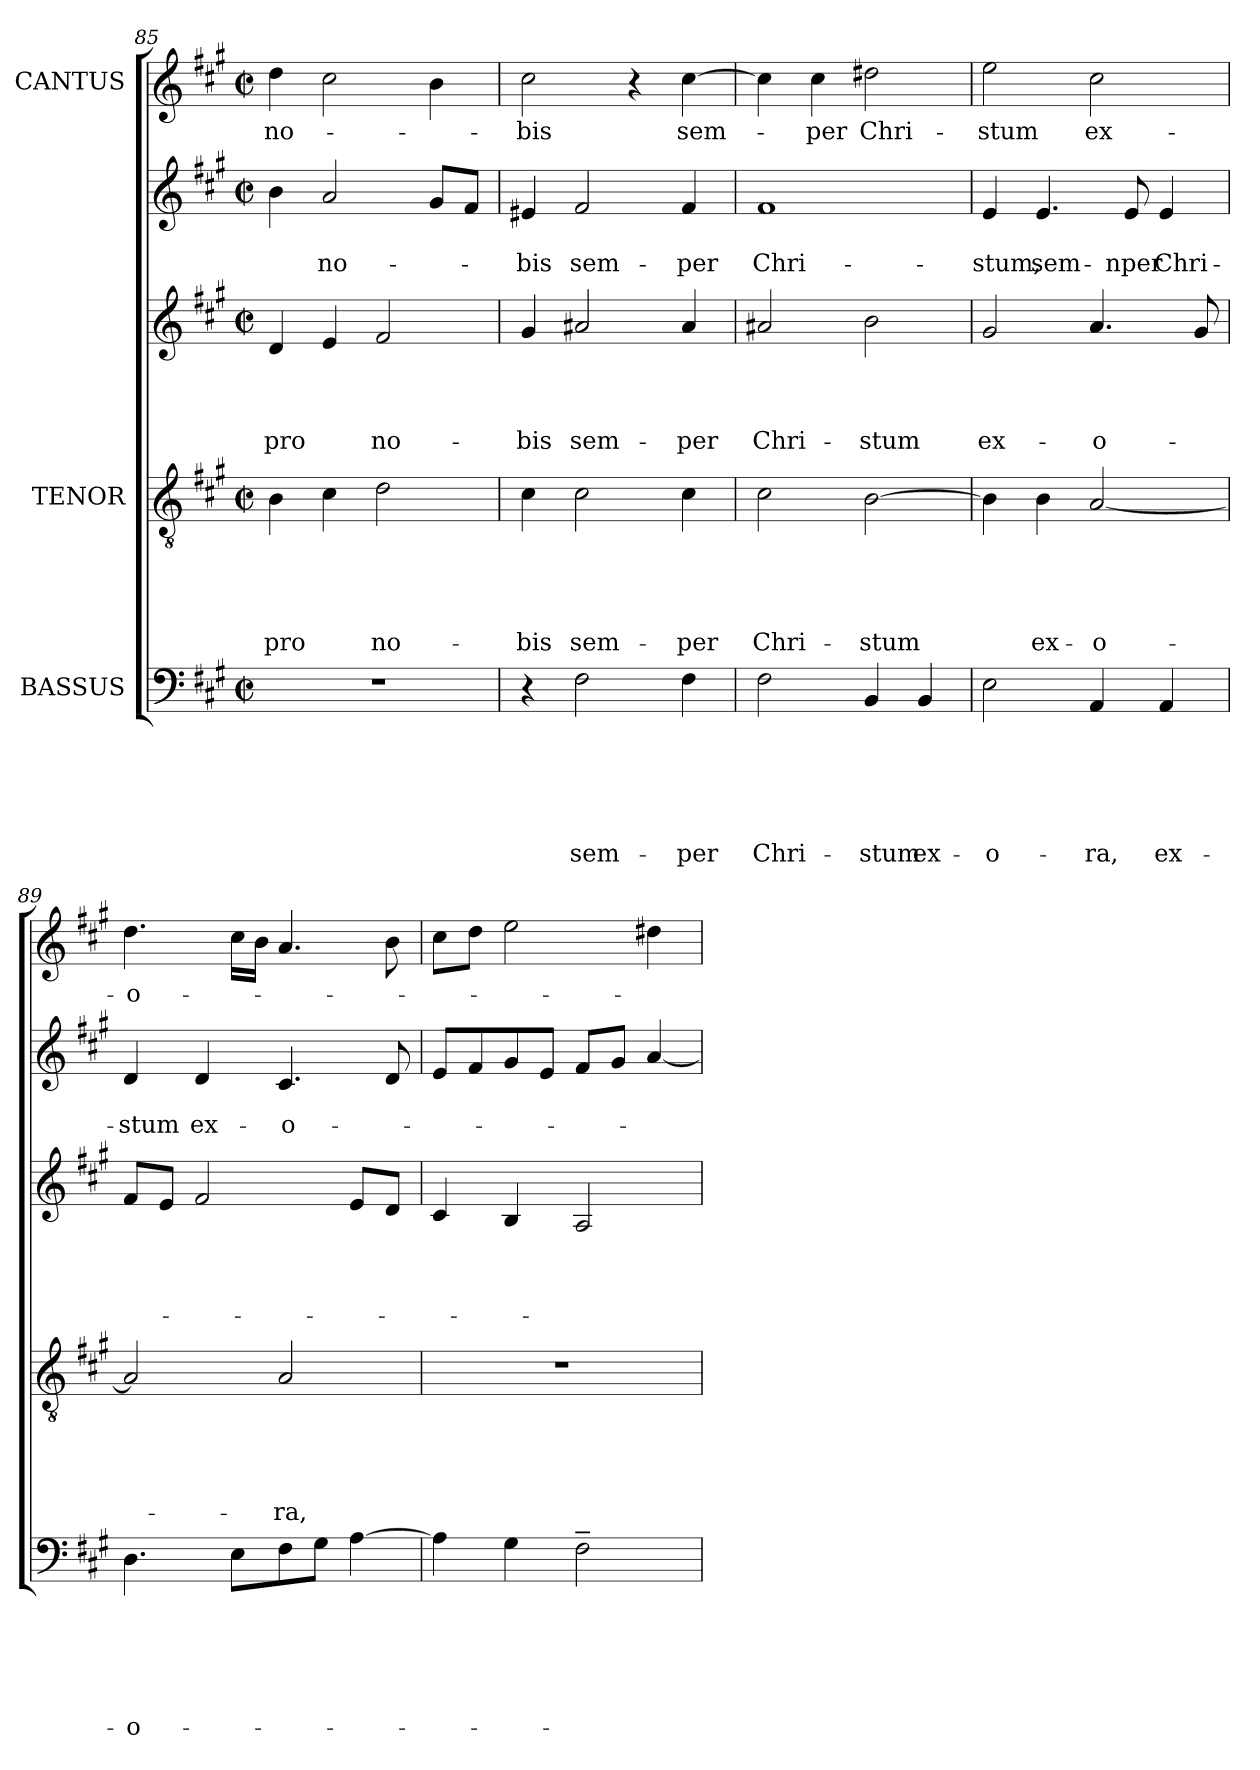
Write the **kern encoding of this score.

**kern	**text	**text	**text	**text	**text	**text	**kern	**text	**text	**text	**text	**text	**kern	**text	**text	**text	**text	**kern	**text	**text	**kern	**text
*part5	*part5	*part5	*part5	*part5	*part5	*part5	*part4	*part4	*part4	*part4	*part4	*part4	*part3	*part3	*part3	*part3	*part3	*part2	*part2	*part2	*part1	*part1
*staff5	*staff5	*staff5	*staff5	*staff5	*staff5	*staff5	*staff4	*staff4	*staff4	*staff4	*staff4	*staff4	*staff3	*staff3	*staff3	*staff3	*staff3	*staff2	*staff2	*staff2	*staff1	*staff1
*I"BASSUS	*	*	*	*	*	*	*I"TENOR	*	*	*	*	*	*	*	*	*	*	*	*	*	*I"CANTUS	*
!!LO:LB:g=z
*clefF4	*	*	*	*	*	*	*clefGv2	*	*	*	*	*	*clefG2	*	*	*	*	*clefG2	*	*	*clefG2	*
*k[f#c#g#]	*	*	*	*	*	*	*k[f#c#g#]	*	*	*	*	*	*k[f#c#g#]	*	*	*	*	*k[f#c#g#]	*	*	*k[f#c#g#]	*
*A:	*	*	*	*	*	*	*A:	*	*	*	*	*	*A:	*	*	*	*	*A:	*	*	*A:	*
*M2/2	*	*	*	*	*	*	*M2/2	*	*	*	*	*	*M2/2	*	*	*	*	*M2/2	*	*	*M2/2	*
*met(c|)	*	*	*	*	*	*	*met(c|)	*	*	*	*	*	*met(c|)	*	*	*	*	*met(c|)	*	*	*met(c|)	*
=85	=85	=85	=85	=85	=85	=85	=85	=85	=85	=85	=85	=85	=85	=85	=85	=85	=85	=85	=85	=85	=85	=85
!	!	!	!	!	!	!	!	!	!	!	!	!LO:LY:b	!	!	!	!	!LO:LY:b	!	!	!	!	!LO:LY:b
1r	.	.	.	.	.	.	4B\	.	.	.	.	pro	4d/	.	.	.	pro	4b\	.	.	4dd\	no-
!	!	!	!	!	!	!	!	!	!	!	!	!	!	!	!	!	!	!	!	!LO:LY:b	!	!
.	.	.	.	.	.	.	4c#\	.	.	.	.	.	4e/	.	.	.	.	2a/	.	no-	2cc#\	.
!	!	!	!	!	!	!	!	!	!	!	!	!LO:LY:b	!	!	!	!	!LO:LY:b	!	!	!	!	!
.	.	.	.	.	.	.	2d\	.	.	.	.	no-	2f#/	.	.	.	no-	.	.	.	.	.
.	.	.	.	.	.	.	.	.	.	.	.	.	.	.	.	.	.	8g#/L	.	.	4b\	.
.	.	.	.	.	.	.	.	.	.	.	.	.	.	.	.	.	.	8f#/J	.	.	.	.
=86	=86	=86	=86	=86	=86	=86	=86	=86	=86	=86	=86	=86	=86	=86	=86	=86	=86	=86	=86	=86	=86	=86
!	!	!	!	!	!	!	!	!	!	!	!	!LO:LY:b	!	!	!	!	!LO:LY:b	!	!	!LO:LY:b	!	!LO:LY:b
4r	.	.	.	.	.	.	4c#\	.	.	.	.	-bis	4g#/	.	.	.	-bis	4e#X/	.	-bis	2cc#\	-bis
!	!	!	!	!	!	!LO:LY:b	!	!	!	!	!	!LO:LY:b	!	!	!	!	!LO:LY:b	!	!	!LO:LY:b	!	!
2F#\	.	.	.	.	.	sem-	2c#\	.	.	.	.	sem-	2a#X/	.	.	.	sem-	2f#/	.	sem-	.	.
.	.	.	.	.	.	.	.	.	.	.	.	.	.	.	.	.	.	.	.	.	4r	.
!	!	!	!	!	!	!LO:LY:b	!	!	!	!	!	!LO:LY:b	!	!	!	!	!LO:LY:b	!	!	!LO:LY:b	!	!LO:LY:b
4F#\	.	.	.	.	.	-per	4c#\	.	.	.	.	-per	4a#/	.	.	.	-per	4f#/	.	-per	[>4cc#\	sem-
=87	=87	=87	=87	=87	=87	=87	=87	=87	=87	=87	=87	=87	=87	=87	=87	=87	=87	=87	=87	=87	=87	=87
!	!	!	!	!	!	!LO:LY:b	!	!	!	!	!	!LO:LY:b	!	!	!	!	!LO:LY:b	!	!	!LO:LY:b	!	!
2F#\	.	.	.	.	.	Chri-	2c#\	.	.	.	.	Chri-	2a#X/	.	.	.	Chri-	1f#	.	Chri-	4cc#\]	.
!	!	!	!	!	!	!	!	!	!	!	!	!	!	!	!	!	!	!	!	!	!	!LO:LY:b
.	.	.	.	.	.	.	.	.	.	.	.	.	.	.	.	.	.	.	.	.	4cc#\	-per
!	!	!	!	!	!	!LO:LY:b	!	!	!	!	!	!LO:LY:b	!	!	!	!	!LO:LY:b	!	!	!	!	!LO:LY:b
4BB/	.	.	.	.	.	-stum	[>2B\	.	.	.	.	-stum	2b\	.	.	.	-stum	.	.	.	2dd#X\	Chri-
!	!	!	!	!	!	!LO:LY:b	!	!	!	!	!	!	!	!	!	!	!	!	!	!	!	!
4BB/	.	.	.	.	.	ex-	.	.	.	.	.	.	.	.	.	.	.	.	.	.	.	.
=88	=88	=88	=88	=88	=88	=88	=88	=88	=88	=88	=88	=88	=88	=88	=88	=88	=88	=88	=88	=88	=88	=88
!	!	!	!	!	!	!LO:LY:b	!	!	!	!	!	!	!	!	!	!	!LO:LY:b	!	!	!LO:LY:b	!	!LO:LY:b
2E\	.	.	.	.	.	-o-	4B\]	.	.	.	.	.	2g#/	.	.	.	ex-	4e/	.	-stum,	2ee\	-stum
!	!	!	!	!	!	!	!	!	!	!	!	!LO:LY:b	!	!	!	!	!	!	!	!LO:LY:b	!	!
.	.	.	.	.	.	.	4B\	.	.	.	.	ex-	.	.	.	.	.	4.e/	.	sem-	.	.
!	!	!	!	!	!	!LO:LY:b	!	!	!	!	!	!LO:LY:b	!	!	!	!	!LO:LY:b	!	!	!	!	!LO:LY:b
4AA/	.	.	.	.	.	-ra,	[<2A/	.	.	.	.	-o-	4.a/	.	.	.	-o-	.	.	.	2cc#\	ex-
!	!	!	!	!	!	!	!	!	!	!	!	!	!	!	!	!	!	!	!	!LO:LY:b	!	!
.	.	.	.	.	.	.	.	.	.	.	.	.	.	.	.	.	.	8e/	.	-nper	.	.
!	!	!	!	!	!	!LO:LY:b	!	!	!	!	!	!	!	!	!	!	!	!	!	!LO:LY:b	!	!
4AA/	.	.	.	.	.	ex-	.	.	.	.	.	.	.	.	.	.	.	4e/	.	Chri-	.	.
.	.	.	.	.	.	.	.	.	.	.	.	.	8g#/	.	.	.	.	.	.	.	.	.
=89	=89	=89	=89	=89	=89	=89	=89	=89	=89	=89	=89	=89	=89	=89	=89	=89	=89	=89	=89	=89	=89	=89
!	!	!	!	!	!	!LO:LY:b	!	!	!	!	!	!	!	!	!	!	!	!	!	!LO:LY:b	!	!LO:LY:b
4.D\	.	.	.	.	.	-o-	2A/]	.	.	.	.	.	8f#/L	.	.	.	.	4d/	.	-stum	4.dd\	-o-
.	.	.	.	.	.	.	.	.	.	.	.	.	8e/J	.	.	.	.	.	.	.	.	.
!	!	!	!	!	!	!	!	!	!	!	!	!	!	!	!	!	!	!	!	!LO:LY:b	!	!
.	.	.	.	.	.	.	.	.	.	.	.	.	2f#/	.	.	.	.	4d/	.	ex-	.	.
8E\L	.	.	.	.	.	.	.	.	.	.	.	.	.	.	.	.	.	.	.	.	16cc#\LL	.
.	.	.	.	.	.	.	.	.	.	.	.	.	.	.	.	.	.	.	.	.	16b\JJ	.
!	!	!	!	!	!	!	!	!	!	!	!	!LO:LY:b	!	!	!	!	!	!	!	!LO:LY:b	!	!
8F#\	.	.	.	.	.	.	2A/	.	.	.	.	-ra,	.	.	.	.	.	4.c#/	.	-o-	4.a/	.
8G#\J	.	.	.	.	.	.	.	.	.	.	.	.	.	.	.	.	.	.	.	.	.	.
[>4A\	.	.	.	.	.	.	.	.	.	.	.	.	8e/L	.	.	.	.	.	.	.	.	.
.	.	.	.	.	.	.	.	.	.	.	.	.	8d/J	.	.	.	.	8d/	.	.	8b\	.
!!LO:PB:g=z
=90	=90	=90	=90	=90	=90	=90	=90	=90	=90	=90	=90	=90	=90	=90	=90	=90	=90	=90	=90	=90	=90	=90
4A\]	.	.	.	.	.	.	1r	.	.	.	.	.	4c#/	.	.	.	.	8e/L	.	.	8cc#\L	.
.	.	.	.	.	.	.	.	.	.	.	.	.	.	.	.	.	.	8f#/	.	.	8dd\J	.
4G#\	.	.	.	.	.	.	.	.	.	.	.	.	4B/	.	.	.	.	8g#/	.	.	2ee\	.
.	.	.	.	.	.	.	.	.	.	.	.	.	.	.	.	.	.	8e/J	.	.	.	.
2F#~>\	.	.	.	.	.	.	.	.	.	.	.	.	2A/	.	.	.	.	8f#/L	.	.	.	.
.	.	.	.	.	.	.	.	.	.	.	.	.	.	.	.	.	.	8g#/J	.	.	.	.
.	.	.	.	.	.	.	.	.	.	.	.	.	.	.	.	.	.	[<4a/	.	.	4dd#X\	.
=	=	=	=	=	=	=	=	=	=	=	=	=	=	=	=	=	=	=	=	=	=	=
*-	*-	*-	*-	*-	*-	*-	*-	*-	*-	*-	*-	*-	*-	*-	*-	*-	*-	*-	*-	*-	*-	*-
